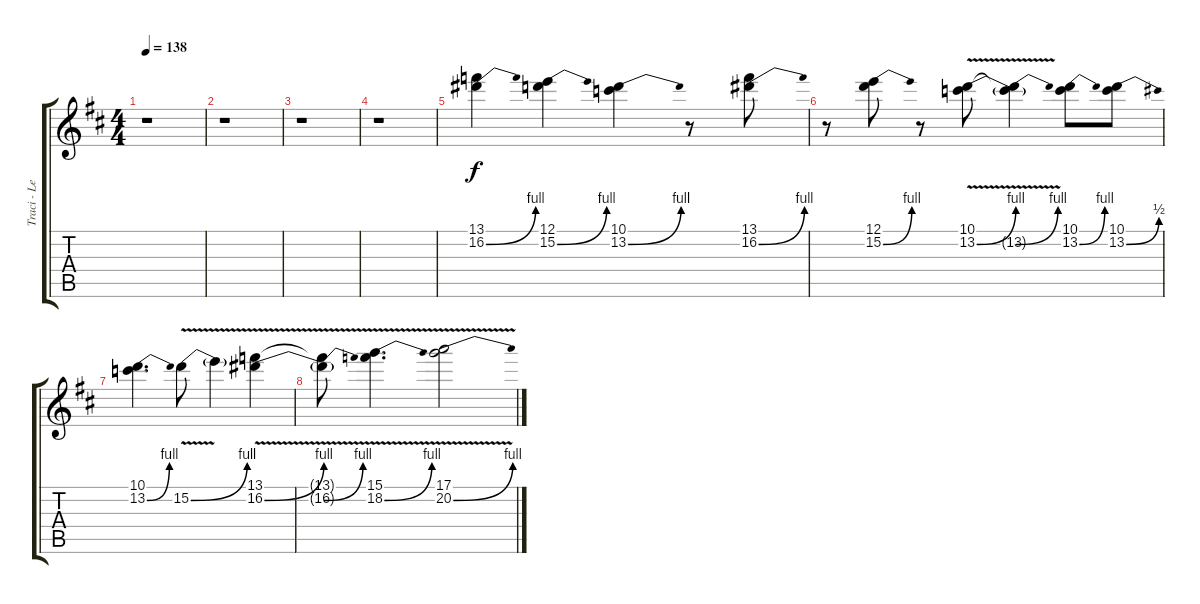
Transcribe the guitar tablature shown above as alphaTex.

\track ("Traci - Lead" "Traci - Le") {instrument distortionguitar}
\staff {score tabs}
\tuning (E4 B3 G3 D3 A2 E2) {hide}
\ts (4 4)
\tempo 138
\clef g2
\ks d
r.1{dy f} |
r.1 |
r.1 |
r.1 |
(13.1 16.2{be (bend 0 0 60 4)}).4 (12.1 15.2{be (bend 0 0 60 4)}).4 (10.1 13.2{be (bend 0 0 60 4)}).4 r.8 (13.1 16.2{be (bend 0 0 60 4)}).8 |
r.8 (12.1 15.2{be (bend 0 0 60 4)}).8 r.8 (10.1{v} 13.2{be (bend 0 0 60 4) v}).8 (10.1{v t} 13.2{be (bend 0 0 60 4) v t}).4 (10.1 13.2{be (bend 0 0 60 4)}).8 (10.1 13.2{be (bend 0 0 60 2)}).8 |
(10.1 13.2{be (bend 0 0 60 4)}).4{d} 15.2{be (bend 0 0 60 4) v}.8 15.2{t}.4 (13.1{v} 16.2{be (bend 0 0 60 4)}).4 |
(13.1{v t} 16.2{be (bend 0 0 60 4) t}).8 (15.1{v} 18.2{be (bend 0 0 60 4)}).4{d} (17.1 20.2{be (bend 0 0 60 4) v}).2
